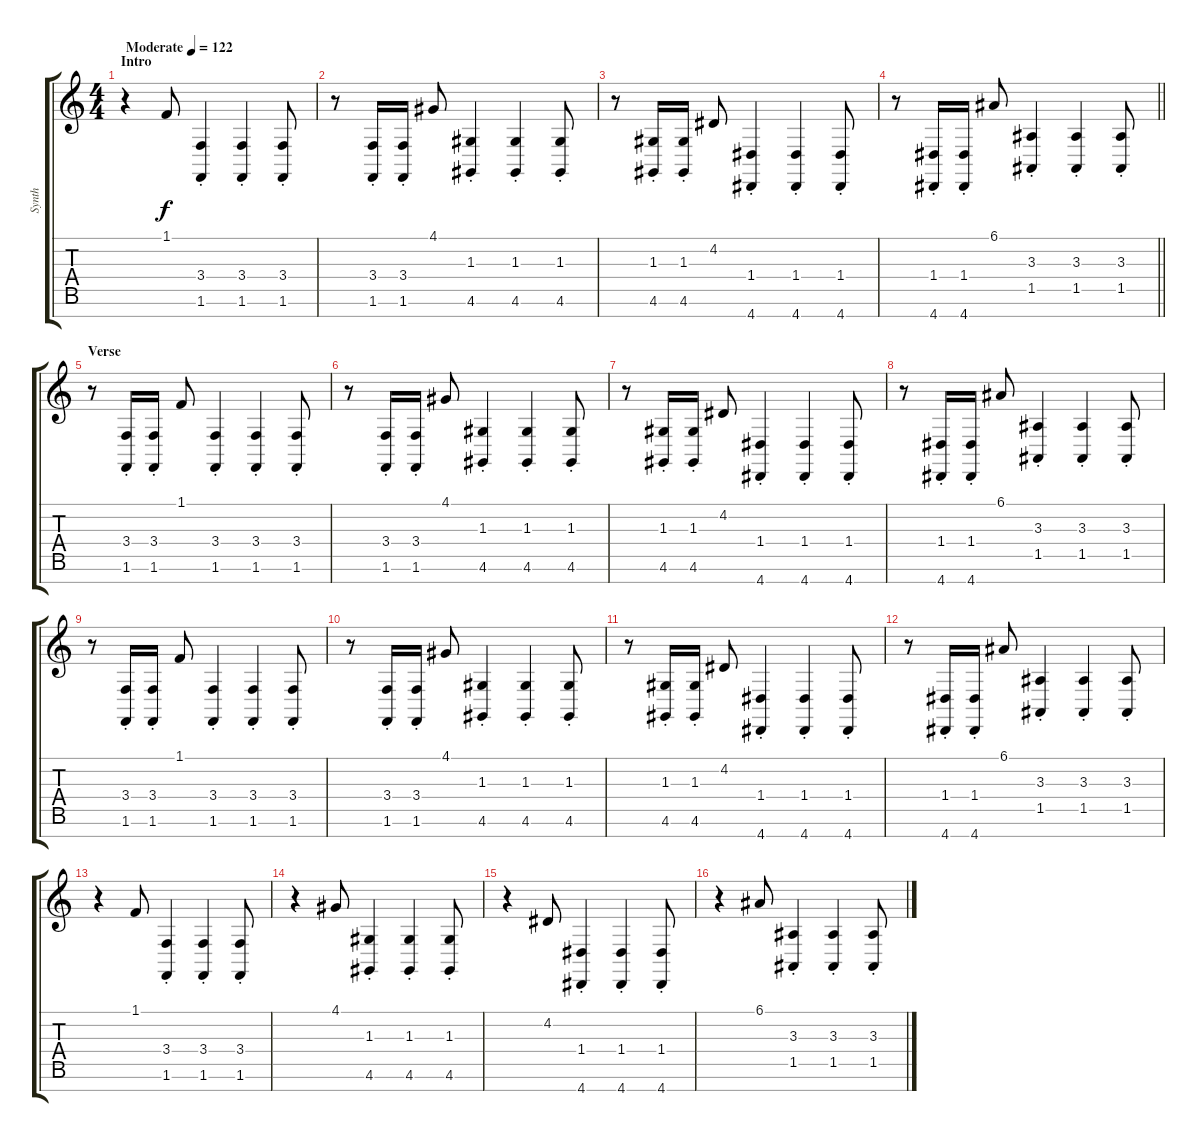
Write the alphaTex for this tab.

\track ("Synth" "Synth") {instrument lead2sawtooth}
\staff {score tabs}
\tuning (E4 B3 G3 D3 A2 E2 B1) {hide}
\ts (4 4)
\section ("" "Intro")
\tempo (122 "Moderate")
\clef g2
\ks c
r.4{dy f instrument lead2sawtooth} 1.1.8 (3.4{st} 1.6{st}).4 (3.4{st} 1.6{st}).4 (3.4{st} 1.6{st}).8 |
r.8 (3.4{st} 1.6{st}).16 (3.4{st} 1.6{st}).16 4.1.8 (1.3{st} 4.6{st}).4 (1.3{st} 4.6{st}).4 (1.3{st} 4.6{st}).8 |
r.8 (1.3{st} 4.6{st}).16 (1.3{st} 4.6{st}).16 4.2.8 (1.4{st} 4.7{st}).4 (1.4{st} 4.7{st}).4 (1.4{st} 4.7{st}).8 |
\barLineRight lightlight
r.8 (1.4{st} 4.7{st}).16 (1.4{st} 4.7{st}).16 6.1.8 (3.3{st} 1.5{st}).4 (3.3{st} 1.5{st}).4 (3.3{st} 1.5{st}).8 |
\section ("" "Verse")
r.8 (3.4{st} 1.6{st}).16 (3.4{st} 1.6{st}).16 1.1.8 (3.4{st} 1.6{st}).4 (3.4{st} 1.6{st}).4 (3.4{st} 1.6{st}).8 |
r.8 (3.4{st} 1.6{st}).16 (3.4{st} 1.6{st}).16 4.1.8 (1.3{st} 4.6{st}).4 (1.3{st} 4.6{st}).4 (1.3{st} 4.6{st}).8 |
r.8 (1.3{st} 4.6{st}).16 (1.3{st} 4.6{st}).16 4.2.8 (1.4{st} 4.7{st}).4 (1.4{st} 4.7{st}).4 (1.4{st} 4.7{st}).8 |
r.8 (1.4{st} 4.7{st}).16 (1.4{st} 4.7{st}).16 6.1.8 (3.3{st} 1.5{st}).4 (3.3{st} 1.5{st}).4 (3.3{st} 1.5{st}).8 |
r.8 (3.4{st} 1.6{st}).16 (3.4{st} 1.6{st}).16 1.1.8 (3.4{st} 1.6{st}).4 (3.4{st} 1.6{st}).4 (3.4{st} 1.6{st}).8 |
r.8 (3.4{st} 1.6{st}).16 (3.4{st} 1.6{st}).16 4.1.8 (1.3{st} 4.6{st}).4 (1.3{st} 4.6{st}).4 (1.3{st} 4.6{st}).8 |
r.8 (1.3{st} 4.6{st}).16 (1.3{st} 4.6{st}).16 4.2.8 (1.4{st} 4.7{st}).4 (1.4{st} 4.7{st}).4 (1.4{st} 4.7{st}).8 |
r.8 (1.4{st} 4.7{st}).16 (1.4{st} 4.7{st}).16 6.1.8 (3.3{st} 1.5{st}).4 (3.3{st} 1.5{st}).4 (3.3{st} 1.5{st}).8 |
r.4 1.1.8 (3.4{st} 1.6{st}).4 (3.4{st} 1.6{st}).4 (3.4{st} 1.6{st}).8 |
r.4 4.1.8 (1.3{st} 4.6{st}).4 (1.3{st} 4.6{st}).4 (1.3{st} 4.6{st}).8 |
r.4 4.2.8 (1.4{st} 4.7{st}).4 (1.4{st} 4.7{st}).4 (1.4{st} 4.7{st}).8 |
r.4 6.1.8 (3.3{st} 1.5{st}).4 (3.3{st} 1.5{st}).4 (3.3{st} 1.5{st}).8
